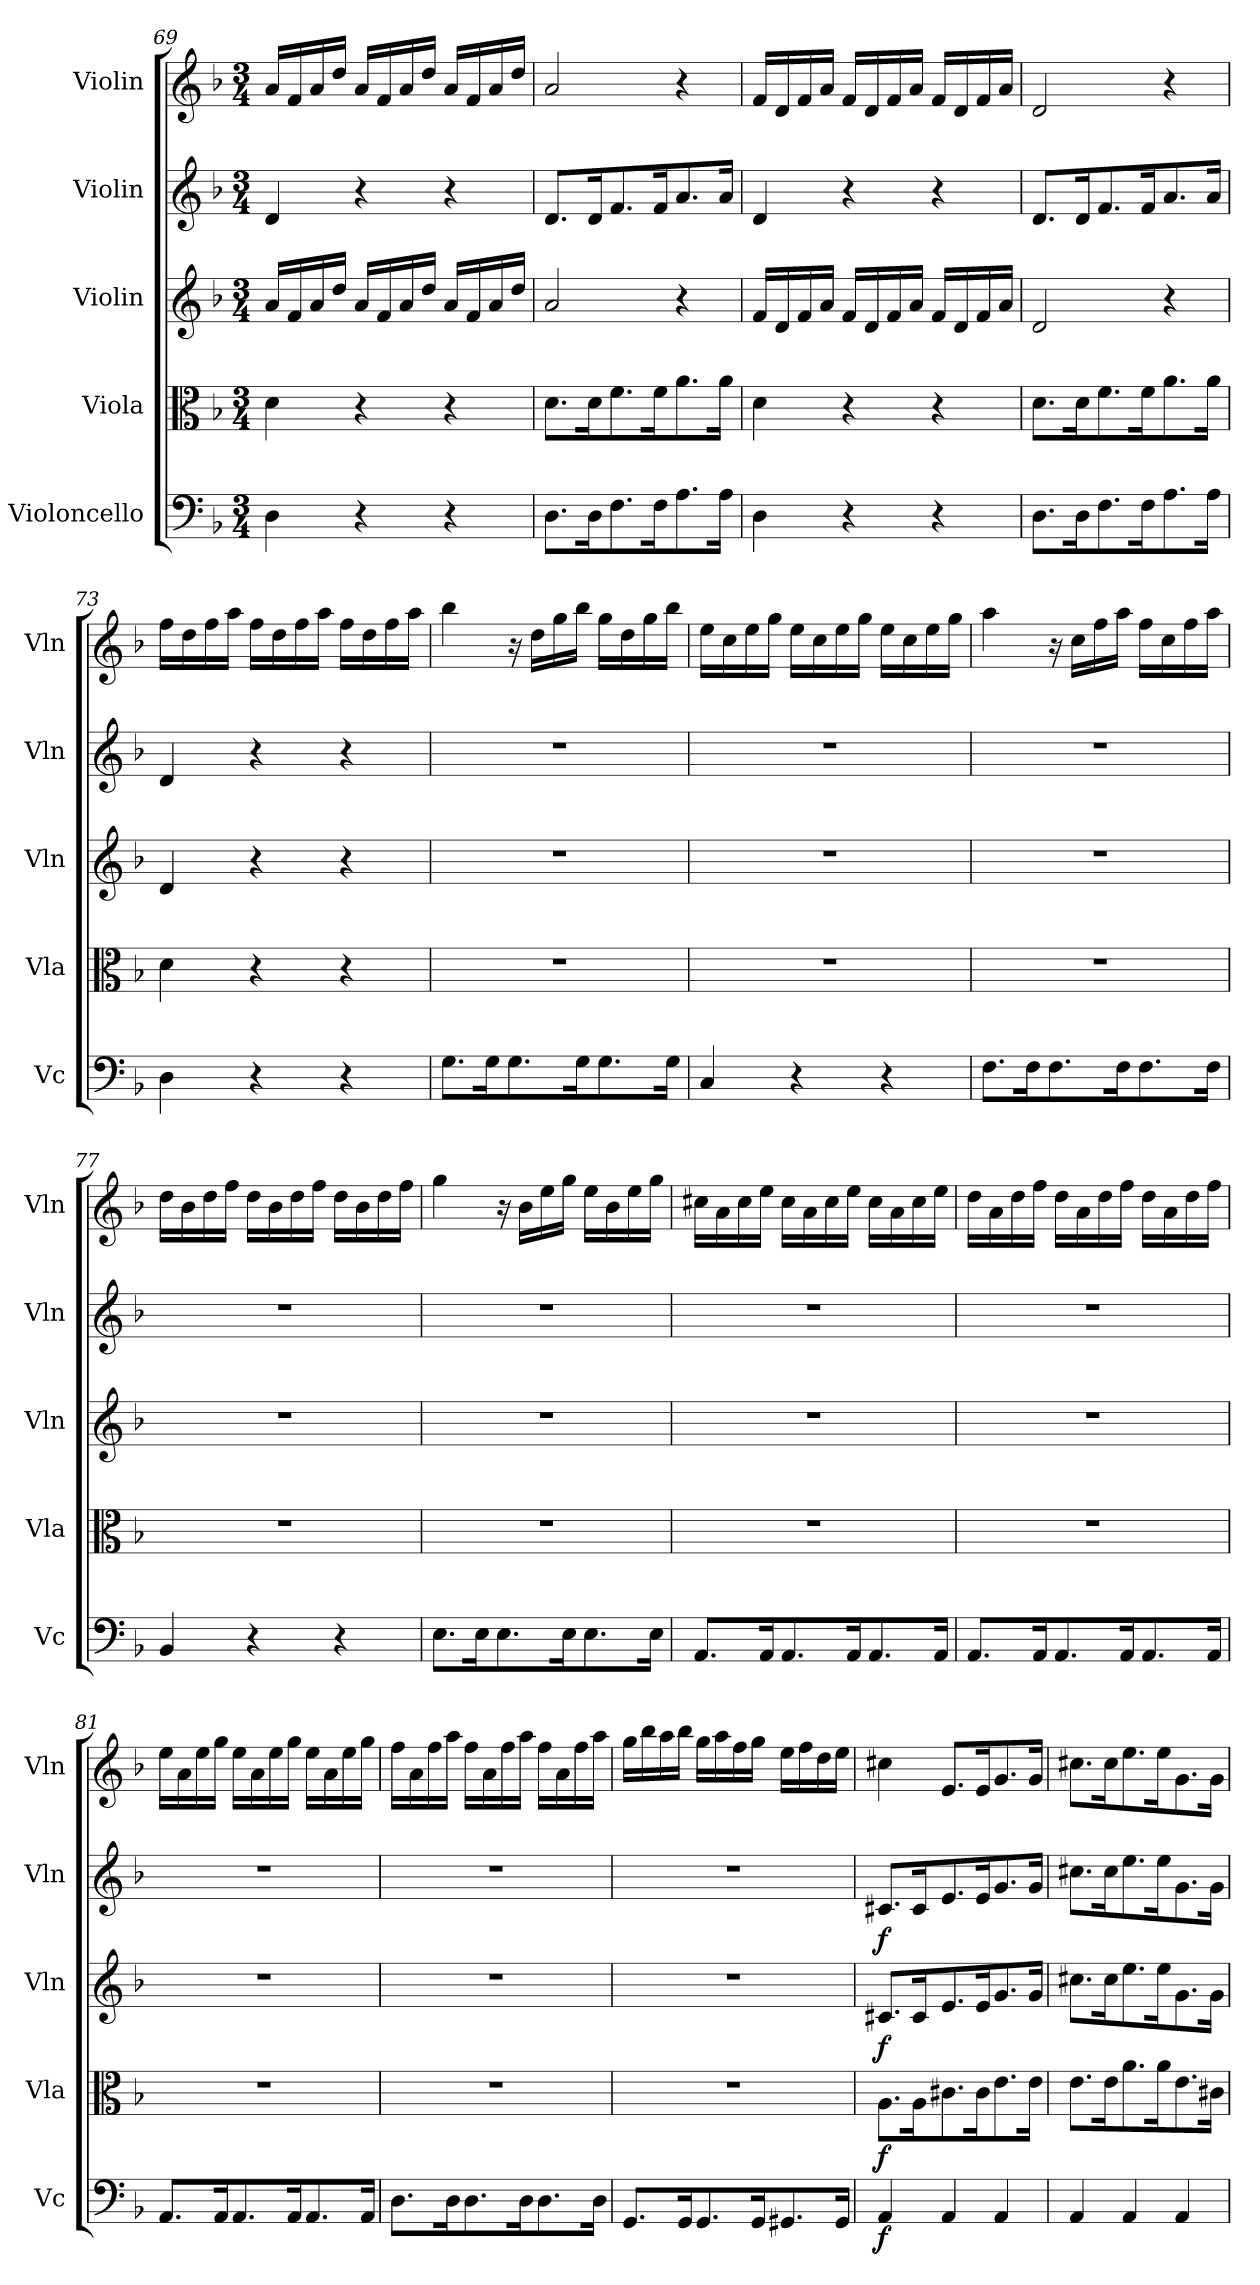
**kern	**dynam	**kern	**dynam	**kern	**dynam	**kern	**dynam	**kern
*part5	*part5	*part4	*part4	*part3	*part3	*part2	*part2	*part1
*staff5	*staff5	*staff4	*staff4	*staff3	*staff3	*staff2	*staff2	*staff1
*I"Violoncello	*	*I"Viola	*	*I"Violin	*	*I"Violin	*	*I"Violin
*I'Vc	*	*I'Vla	*	*I'Vln	*	*I'Vln	*	*I'Vln
*clefF4	*	*clefC3	*	*clefG2	*	*clefG2	*	*clefG2
*k[b-]	*	*k[b-]	*	*k[b-]	*	*k[b-]	*	*k[b-]
*M3/4	*	*M3/4	*	*M3/4	*	*M3/4	*	*M3/4
=69	=69	=69	=69	=69	=69	=69	=69	=69
4D\	.	4d\	.	16a/LL	.	4d/	.	16a/LL
.	.	.	.	16f/	.	.	.	16f/
.	.	.	.	16a/	.	.	.	16a/
.	.	.	.	16dd/JJ	.	.	.	16dd/JJ
4r	.	4r	.	16a/LL	.	4r	.	16a/LL
.	.	.	.	16f/	.	.	.	16f/
.	.	.	.	16a/	.	.	.	16a/
.	.	.	.	16dd/JJ	.	.	.	16dd/JJ
4r	.	4r	.	16a/LL	.	4r	.	16a/LL
.	.	.	.	16f/	.	.	.	16f/
.	.	.	.	16a/	.	.	.	16a/
.	.	.	.	16dd/JJ	.	.	.	16dd/JJ
=70	=70	=70	=70	=70	=70	=70	=70	=70
8.D\L	.	8.d\L	.	2a/	.	8.d/L	.	2a/
16D\K	.	16d\K	.	.	.	16d/K	.	.
8.F\	.	8.f\	.	.	.	8.f/	.	.
16F\K	.	16f\K	.	.	.	16f/K	.	.
8.A\	.	8.a\	.	4r	.	8.a/	.	4r
16A\Jk	.	16a\Jk	.	.	.	16a/Jk	.	.
=71	=71	=71	=71	=71	=71	=71	=71	=71
4D\	.	4d\	.	16f/LL	.	4d/	.	16f/LL
.	.	.	.	16d/	.	.	.	16d/
.	.	.	.	16f/	.	.	.	16f/
.	.	.	.	16a/JJ	.	.	.	16a/JJ
4r	.	4r	.	16f/LL	.	4r	.	16f/LL
.	.	.	.	16d/	.	.	.	16d/
.	.	.	.	16f/	.	.	.	16f/
.	.	.	.	16a/JJ	.	.	.	16a/JJ
4r	.	4r	.	16f/LL	.	4r	.	16f/LL
.	.	.	.	16d/	.	.	.	16d/
.	.	.	.	16f/	.	.	.	16f/
.	.	.	.	16a/JJ	.	.	.	16a/JJ
=72	=72	=72	=72	=72	=72	=72	=72	=72
8.D\L	.	8.d\L	.	2d/	.	8.d/L	.	2d/
16D\K	.	16d\K	.	.	.	16d/K	.	.
8.F\	.	8.f\	.	.	.	8.f/	.	.
16F\K	.	16f\K	.	.	.	16f/K	.	.
8.A\	.	8.a\	.	4r	.	8.a/	.	4r
16A\Jk	.	16a\Jk	.	.	.	16a/Jk	.	.
=73	=73	=73	=73	=73	=73	=73	=73	=73
4D\	.	4d\	.	4d/	.	4d/	.	16ff\LL
.	.	.	.	.	.	.	.	16dd\
.	.	.	.	.	.	.	.	16ff\
.	.	.	.	.	.	.	.	16aa\JJ
4r	.	4r	.	4r	.	4r	.	16ff\LL
.	.	.	.	.	.	.	.	16dd\
.	.	.	.	.	.	.	.	16ff\
.	.	.	.	.	.	.	.	16aa\JJ
4r	.	4r	.	4r	.	4r	.	16ff\LL
.	.	.	.	.	.	.	.	16dd\
.	.	.	.	.	.	.	.	16ff\
.	.	.	.	.	.	.	.	16aa\JJ
=74	=74	=74	=74	=74	=74	=74	=74	=74
8.G\L	.	2.r	.	2.r	.	2.r	.	4bb-\
16G\K	.	.	.	.	.	.	.	.
8.G\	.	.	.	.	.	.	.	16r
.	.	.	.	.	.	.	.	16dd\LL
.	.	.	.	.	.	.	.	16gg\
16G\K	.	.	.	.	.	.	.	16bb-\JJ
8.G\	.	.	.	.	.	.	.	16gg\LL
.	.	.	.	.	.	.	.	16dd\
.	.	.	.	.	.	.	.	16gg\
16G\Jk	.	.	.	.	.	.	.	16bb-\JJ
=75	=75	=75	=75	=75	=75	=75	=75	=75
4C/	.	2.r	.	2.r	.	2.r	.	16ee\LL
.	.	.	.	.	.	.	.	16cc\
.	.	.	.	.	.	.	.	16ee\
.	.	.	.	.	.	.	.	16gg\JJ
4r	.	.	.	.	.	.	.	16ee\LL
.	.	.	.	.	.	.	.	16cc\
.	.	.	.	.	.	.	.	16ee\
.	.	.	.	.	.	.	.	16gg\JJ
4r	.	.	.	.	.	.	.	16ee\LL
.	.	.	.	.	.	.	.	16cc\
.	.	.	.	.	.	.	.	16ee\
.	.	.	.	.	.	.	.	16gg\JJ
=76	=76	=76	=76	=76	=76	=76	=76	=76
8.F\L	.	2.r	.	2.r	.	2.r	.	4aa\
16F\K	.	.	.	.	.	.	.	.
8.F\	.	.	.	.	.	.	.	16r
.	.	.	.	.	.	.	.	16cc\LL
.	.	.	.	.	.	.	.	16ff\
16F\K	.	.	.	.	.	.	.	16aa\JJ
8.F\	.	.	.	.	.	.	.	16ff\LL
.	.	.	.	.	.	.	.	16cc\
.	.	.	.	.	.	.	.	16ff\
16F\Jk	.	.	.	.	.	.	.	16aa\JJ
=77	=77	=77	=77	=77	=77	=77	=77	=77
4BB-/	.	2.r	.	2.r	.	2.r	.	16dd\LL
.	.	.	.	.	.	.	.	16b-\
.	.	.	.	.	.	.	.	16dd\
.	.	.	.	.	.	.	.	16ff\JJ
4r	.	.	.	.	.	.	.	16dd\LL
.	.	.	.	.	.	.	.	16b-\
.	.	.	.	.	.	.	.	16dd\
.	.	.	.	.	.	.	.	16ff\JJ
4r	.	.	.	.	.	.	.	16dd\LL
.	.	.	.	.	.	.	.	16b-\
.	.	.	.	.	.	.	.	16dd\
.	.	.	.	.	.	.	.	16ff\JJ
=78	=78	=78	=78	=78	=78	=78	=78	=78
8.E\L	.	2.r	.	2.r	.	2.r	.	4gg\
16E\K	.	.	.	.	.	.	.	.
8.E\	.	.	.	.	.	.	.	16r
.	.	.	.	.	.	.	.	16b-\LL
.	.	.	.	.	.	.	.	16ee\
16E\K	.	.	.	.	.	.	.	16gg\JJ
8.E\	.	.	.	.	.	.	.	16ee\LL
.	.	.	.	.	.	.	.	16b-\
.	.	.	.	.	.	.	.	16ee\
16E\Jk	.	.	.	.	.	.	.	16gg\JJ
=79	=79	=79	=79	=79	=79	=79	=79	=79
8.AA/L	.	2.r	.	2.r	.	2.r	.	16cc#X\LL
.	.	.	.	.	.	.	.	16a\
.	.	.	.	.	.	.	.	16cc#\
16AA/K	.	.	.	.	.	.	.	16ee\JJ
8.AA/	.	.	.	.	.	.	.	16cc#\LL
.	.	.	.	.	.	.	.	16a\
.	.	.	.	.	.	.	.	16cc#\
16AA/K	.	.	.	.	.	.	.	16ee\JJ
8.AA/	.	.	.	.	.	.	.	16cc#\LL
.	.	.	.	.	.	.	.	16a\
.	.	.	.	.	.	.	.	16cc#\
16AA/Jk	.	.	.	.	.	.	.	16ee\JJ
=80	=80	=80	=80	=80	=80	=80	=80	=80
8.AA/L	.	2.r	.	2.r	.	2.r	.	16dd\LL
.	.	.	.	.	.	.	.	16a\
.	.	.	.	.	.	.	.	16dd\
16AA/K	.	.	.	.	.	.	.	16ff\JJ
8.AA/	.	.	.	.	.	.	.	16dd\LL
.	.	.	.	.	.	.	.	16a\
.	.	.	.	.	.	.	.	16dd\
16AA/K	.	.	.	.	.	.	.	16ff\JJ
8.AA/	.	.	.	.	.	.	.	16dd\LL
.	.	.	.	.	.	.	.	16a\
.	.	.	.	.	.	.	.	16dd\
16AA/Jk	.	.	.	.	.	.	.	16ff\JJ
=81	=81	=81	=81	=81	=81	=81	=81	=81
8.AA/L	.	2.r	.	2.r	.	2.r	.	16ee\LL
.	.	.	.	.	.	.	.	16a\
.	.	.	.	.	.	.	.	16ee\
16AA/K	.	.	.	.	.	.	.	16gg\JJ
8.AA/	.	.	.	.	.	.	.	16ee\LL
.	.	.	.	.	.	.	.	16a\
.	.	.	.	.	.	.	.	16ee\
16AA/K	.	.	.	.	.	.	.	16gg\JJ
8.AA/	.	.	.	.	.	.	.	16ee\LL
.	.	.	.	.	.	.	.	16a\
.	.	.	.	.	.	.	.	16ee\
16AA/Jk	.	.	.	.	.	.	.	16gg\JJ
=82	=82	=82	=82	=82	=82	=82	=82	=82
8.D\L	.	2.r	.	2.r	.	2.r	.	16ff\LL
.	.	.	.	.	.	.	.	16a\
.	.	.	.	.	.	.	.	16ff\
16D\K	.	.	.	.	.	.	.	16aa\JJ
8.D\	.	.	.	.	.	.	.	16ff\LL
.	.	.	.	.	.	.	.	16a\
.	.	.	.	.	.	.	.	16ff\
16D\K	.	.	.	.	.	.	.	16aa\JJ
8.D\	.	.	.	.	.	.	.	16ff\LL
.	.	.	.	.	.	.	.	16a\
.	.	.	.	.	.	.	.	16ff\
16D\Jk	.	.	.	.	.	.	.	16aa\JJ
=83	=83	=83	=83	=83	=83	=83	=83	=83
8.GG/L	.	2.r	.	2.r	.	2.r	.	16gg\LL
.	.	.	.	.	.	.	.	16bb-\
.	.	.	.	.	.	.	.	16aa\
16GG/K	.	.	.	.	.	.	.	16bb-\JJ
8.GG/	.	.	.	.	.	.	.	16gg\LL
.	.	.	.	.	.	.	.	16aa\
.	.	.	.	.	.	.	.	16ff\
16GG/K	.	.	.	.	.	.	.	16gg\JJ
8.GG#X/	.	.	.	.	.	.	.	16ee\LL
.	.	.	.	.	.	.	.	16ff\
.	.	.	.	.	.	.	.	16dd\
16GG#/Jk	.	.	.	.	.	.	.	16ee\JJ
=84	=84	=84	=84	=84	=84	=84	=84	=84
4AA/	f	8.A\L	f	8.c#X/L	f	8.c#X/L	f	4cc#X\
.	.	16A\K	.	16c#/K	.	16c#/K	.	.
4AA/	.	8.c#X\	.	8.e/	.	8.e/	.	8.e/L
.	.	16c#\K	.	16e/K	.	16e/K	.	16e/K
4AA/	.	8.e\	.	8.g/	.	8.g/	.	8.g/
.	.	16e\Jk	.	16g/Jk	.	16g/Jk	.	16g/Jk
=85	=85	=85	=85	=85	=85	=85	=85	=85
4AA/	.	8.e\L	.	8.cc#X\L	.	8.cc#X\L	.	8.cc#X\L
.	.	16e\K	.	16cc#\K	.	16cc#\K	.	16cc#\K
4AA/	.	8.a\	.	8.ee\	.	8.ee\	.	8.ee\
.	.	16a\K	.	16ee\K	.	16ee\K	.	16ee\K
4AA/	.	8.e\	.	8.g\	.	8.g\	.	8.g\
.	.	16c#X\Jk	.	16g\Jk	.	16g\Jk	.	16g\Jk
=	=	=	=	=	=	=	=	=
*-	*-	*-	*-	*-	*-	*-	*-	*-
